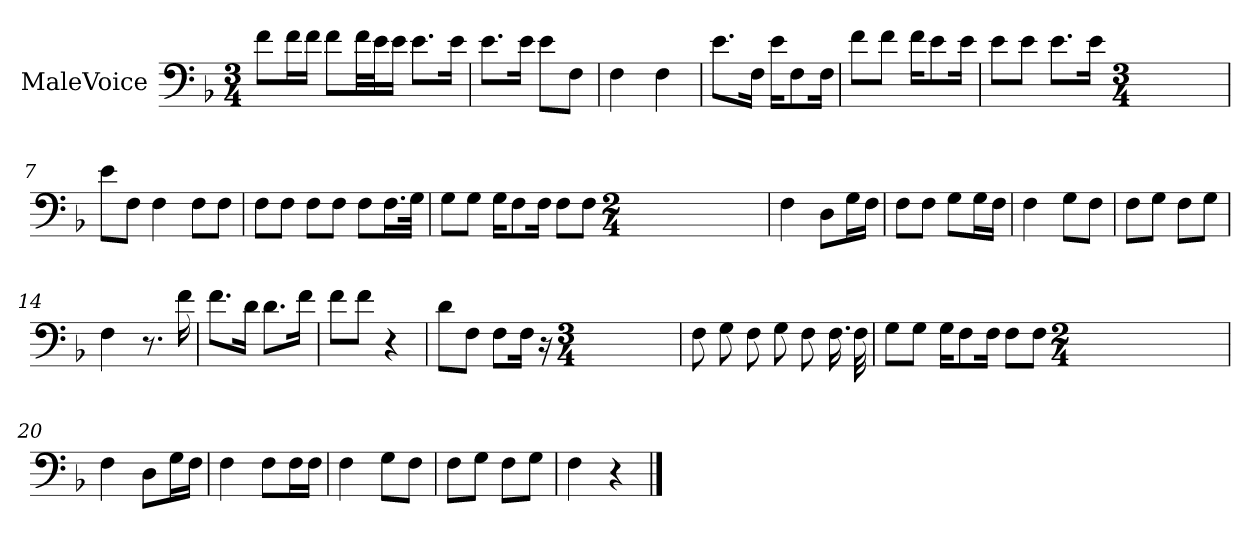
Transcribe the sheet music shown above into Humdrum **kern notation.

**kern
*part1
*staff1
*I"MaleVoice
*clefF4
*k[b-]
*M3/4
*MM84
=1
8f\L
16f\L
16f\JJ
8f\L
32f\LL
32e\J
16e\JJ
8.e\L
16e\Jk
=2
8.e\L
16e\Jk
8e\L
8F\J
=3
4F
4F
=4
8.e\L
16F\Jk
16e\KL
8F\
16F\Jk
=5
8f\L
8f\J
16f\KL
8e\
16e\Jk
=6
8e\L
8e\J
8.e\L
16e\Jk
*M3/4
=7
8e\L
8F\J
4F
8F\L
8F\J
=8
8F\L
8F\J
8F\L
8F\J
8F\L
16.F\L
32G\JJk
=9
8G\L
8G\J
16G\KL
8F\
16F\Jk
8F\L
8F\J
*M2/4
=10
4F
8D\L
16G\L
16F\JJ
=11
8F\L
8F\J
8G\L
16G\L
16F\JJ
=12
4F
8G\L
8F\J
=13
8F\L
8G\J
8F\L
8G\J
=14
4F
8.r
16f
=15
8.f\L
16d\Jk
8.d\L
16f\Jk
=16
8f\L
8f\J
4r
=17
8d\L
8F\J
8F\L
16F\Jk
16r
*M3/4
=18
8F
8G
8F
8G
8F
16.F
32F
=19
8G\L
8G\J
16G\KL
8F\
16F\Jk
8F\L
8F\J
*M2/4
=20
4F
8D\L
16G\L
16F\JJ
=21
4F
8F\L
16F\L
16F\JJ
=22
4F
8G\L
8F\J
=23
8F\L
8G\J
8F\L
8G\J
=24
4F
4r
==
*-
